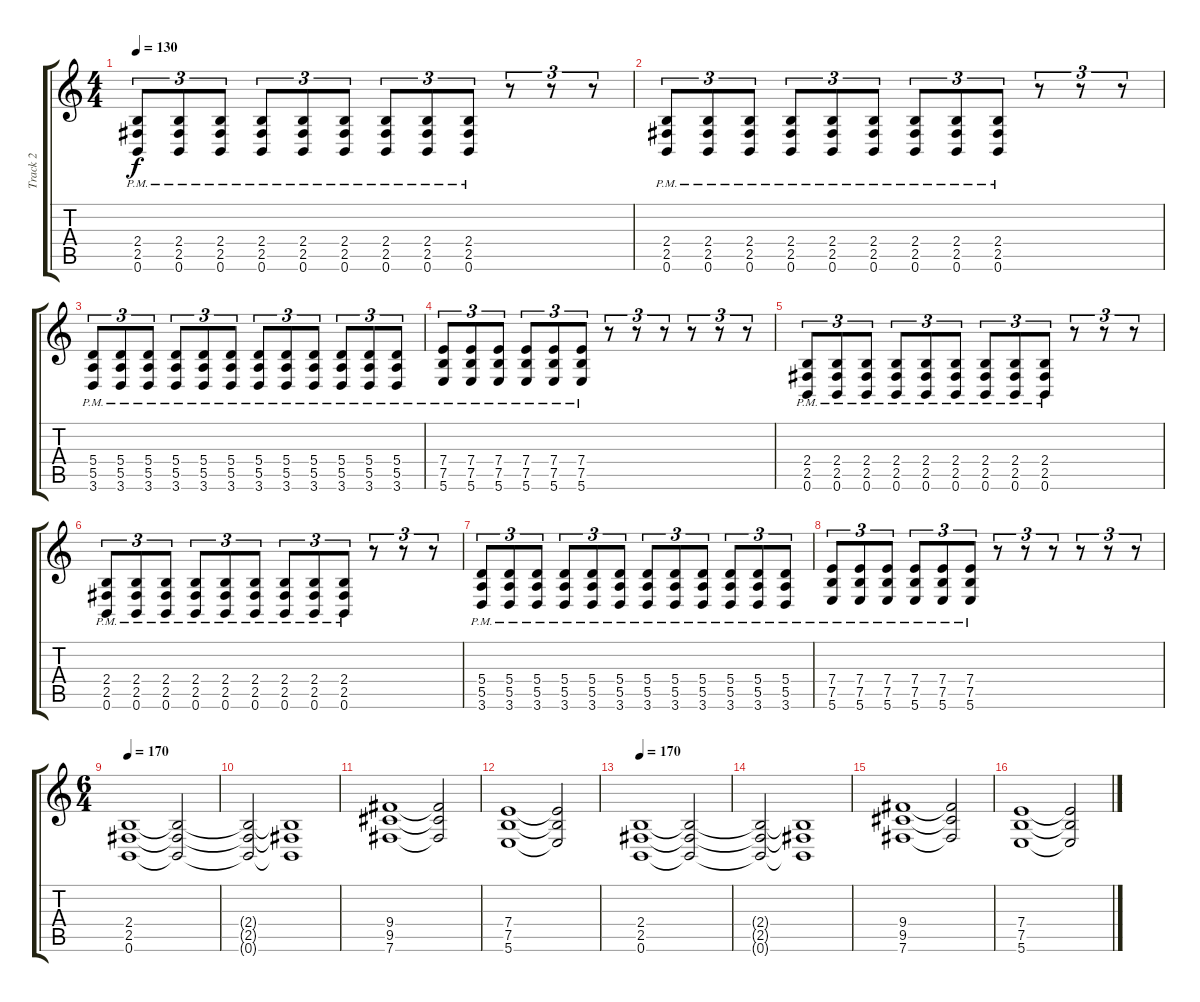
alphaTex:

\track ("Track 2" "Track 2") {instrument distortionguitar}
\staff {score tabs}
\tuning (B3 Gb3 D3 A2 E2 B1) {hide}
\ts (4 4)
\tempo 130
\clef g2
\ks c
(2.4{pm} 2.5{pm} 0.6{pm}).8{tu (3 2) dy f} (2.4{pm} 2.5{pm} 0.6{pm}).8{tu (3 2)} (2.4{pm} 2.5{pm} 0.6{pm}).8{tu (3 2)} (2.4{pm} 2.5{pm} 0.6{pm}).8{tu (3 2)} (2.4{pm} 2.5{pm} 0.6{pm}).8{tu (3 2)} (2.4{pm} 2.5{pm} 0.6{pm}).8{tu (3 2)} (2.4{pm} 2.5{pm} 0.6{pm}).8{tu (3 2)} (2.4{pm} 2.5{pm} 0.6{pm}).8{tu (3 2)} (2.4{pm} 2.5{pm} 0.6{pm}).8{tu (3 2)} r.8{tu (3 2)} r.8{tu (3 2)} r.8{tu (3 2)} |
(2.4{pm} 2.5{pm} 0.6{pm}).8{tu (3 2)} (2.4{pm} 2.5{pm} 0.6{pm}).8{tu (3 2)} (2.4{pm} 2.5{pm} 0.6{pm}).8{tu (3 2)} (2.4{pm} 2.5{pm} 0.6{pm}).8{tu (3 2)} (2.4{pm} 2.5{pm} 0.6{pm}).8{tu (3 2)} (2.4{pm} 2.5{pm} 0.6{pm}).8{tu (3 2)} (2.4{pm} 2.5{pm} 0.6{pm}).8{tu (3 2)} (2.4{pm} 2.5{pm} 0.6{pm}).8{tu (3 2)} (2.4{pm} 2.5{pm} 0.6{pm}).8{tu (3 2)} r.8{tu (3 2)} r.8{tu (3 2)} r.8{tu (3 2)} |
(5.4{pm} 5.5{pm} 3.6{pm}).8{tu (3 2)} (5.4{pm} 5.5{pm} 3.6{pm}).8{tu (3 2)} (5.4{pm} 5.5{pm} 3.6{pm}).8{tu (3 2)} (5.4{pm} 5.5{pm} 3.6{pm}).8{tu (3 2)} (5.4{pm} 5.5{pm} 3.6{pm}).8{tu (3 2)} (5.4{pm} 5.5{pm} 3.6{pm}).8{tu (3 2)} (5.4{pm} 5.5{pm} 3.6{pm}).8{tu (3 2)} (5.4{pm} 5.5{pm} 3.6{pm}).8{tu (3 2)} (5.4{pm} 5.5{pm} 3.6{pm}).8{tu (3 2)} (5.4{pm} 5.5{pm} 3.6{pm}).8{tu (3 2)} (5.4{pm} 5.5{pm} 3.6{pm}).8{tu (3 2)} (5.4{pm} 5.5{pm} 3.6{pm}).8{tu (3 2)} |
(7.4{pm} 7.5{pm} 5.6{pm}).8{tu (3 2)} (7.4{pm} 7.5{pm} 5.6{pm}).8{tu (3 2)} (7.4{pm} 7.5{pm} 5.6{pm}).8{tu (3 2)} (7.4{pm} 7.5{pm} 5.6{pm}).8{tu (3 2)} (7.4{pm} 7.5{pm} 5.6{pm}).8{tu (3 2)} (7.4{pm} 7.5{pm} 5.6{pm}).8{tu (3 2)} r.8{tu (3 2)} r.8{tu (3 2)} r.8{tu (3 2)} r.8{tu (3 2)} r.8{tu (3 2)} r.8{tu (3 2)} |
(2.4{pm} 2.5{pm} 0.6{pm}).8{tu (3 2)} (2.4{pm} 2.5{pm} 0.6{pm}).8{tu (3 2)} (2.4{pm} 2.5{pm} 0.6{pm}).8{tu (3 2)} (2.4{pm} 2.5{pm} 0.6{pm}).8{tu (3 2)} (2.4{pm} 2.5{pm} 0.6{pm}).8{tu (3 2)} (2.4{pm} 2.5{pm} 0.6{pm}).8{tu (3 2)} (2.4{pm} 2.5{pm} 0.6{pm}).8{tu (3 2)} (2.4{pm} 2.5{pm} 0.6{pm}).8{tu (3 2)} (2.4{pm} 2.5{pm} 0.6{pm}).8{tu (3 2)} r.8{tu (3 2)} r.8{tu (3 2)} r.8{tu (3 2)} |
(2.4{pm} 2.5{pm} 0.6{pm}).8{tu (3 2)} (2.4{pm} 2.5{pm} 0.6{pm}).8{tu (3 2)} (2.4{pm} 2.5{pm} 0.6{pm}).8{tu (3 2)} (2.4{pm} 2.5{pm} 0.6{pm}).8{tu (3 2)} (2.4{pm} 2.5{pm} 0.6{pm}).8{tu (3 2)} (2.4{pm} 2.5{pm} 0.6{pm}).8{tu (3 2)} (2.4{pm} 2.5{pm} 0.6{pm}).8{tu (3 2)} (2.4{pm} 2.5{pm} 0.6{pm}).8{tu (3 2)} (2.4{pm} 2.5{pm} 0.6{pm}).8{tu (3 2)} r.8{tu (3 2)} r.8{tu (3 2)} r.8{tu (3 2)} |
(5.4{pm} 5.5{pm} 3.6{pm}).8{tu (3 2)} (5.4{pm} 5.5{pm} 3.6{pm}).8{tu (3 2)} (5.4{pm} 5.5{pm} 3.6{pm}).8{tu (3 2)} (5.4{pm} 5.5{pm} 3.6{pm}).8{tu (3 2)} (5.4{pm} 5.5{pm} 3.6{pm}).8{tu (3 2)} (5.4{pm} 5.5{pm} 3.6{pm}).8{tu (3 2)} (5.4{pm} 5.5{pm} 3.6{pm}).8{tu (3 2)} (5.4{pm} 5.5{pm} 3.6{pm}).8{tu (3 2)} (5.4{pm} 5.5{pm} 3.6{pm}).8{tu (3 2)} (5.4{pm} 5.5{pm} 3.6{pm}).8{tu (3 2)} (5.4{pm} 5.5{pm} 3.6{pm}).8{tu (3 2)} (5.4{pm} 5.5{pm} 3.6{pm}).8{tu (3 2)} |
(7.4{pm} 7.5{pm} 5.6{pm}).8{tu (3 2)} (7.4{pm} 7.5{pm} 5.6{pm}).8{tu (3 2)} (7.4{pm} 7.5{pm} 5.6{pm}).8{tu (3 2)} (7.4{pm} 7.5{pm} 5.6{pm}).8{tu (3 2)} (7.4{pm} 7.5{pm} 5.6{pm}).8{tu (3 2)} (7.4{pm} 7.5{pm} 5.6{pm}).8{tu (3 2)} r.8{tu (3 2)} r.8{tu (3 2)} r.8{tu (3 2)} r.8{tu (3 2)} r.8{tu (3 2)} r.8{tu (3 2)} |
\ts (6 4)
\tempo 170
(2.4 2.5 0.6).1 (2.4{t} 2.5{t} 0.6{t}).2 |
(2.4{t} 2.5{t} 0.6{t}).2 (2.4{t} 2.5{t} 0.6{t}).1 |
(9.4 9.5 7.6).1 (9.4{t} 9.5{t} 7.6{t}).2 |
(7.4 7.5 5.6).1 (7.4{t} 7.5{t} 5.6{t}).2 |
\tempo 170
(2.4 2.5 0.6).1 (2.4{t} 2.5{t} 0.6{t}).2 |
(2.4{t} 2.5{t} 0.6{t}).2 (2.4{t} 2.5{t} 0.6{t}).1 |
(9.4 9.5 7.6).1 (9.4{t} 9.5{t} 7.6{t}).2 |
(7.4 7.5 5.6).1 (7.4{t} 7.5{t} 5.6{t}).2
